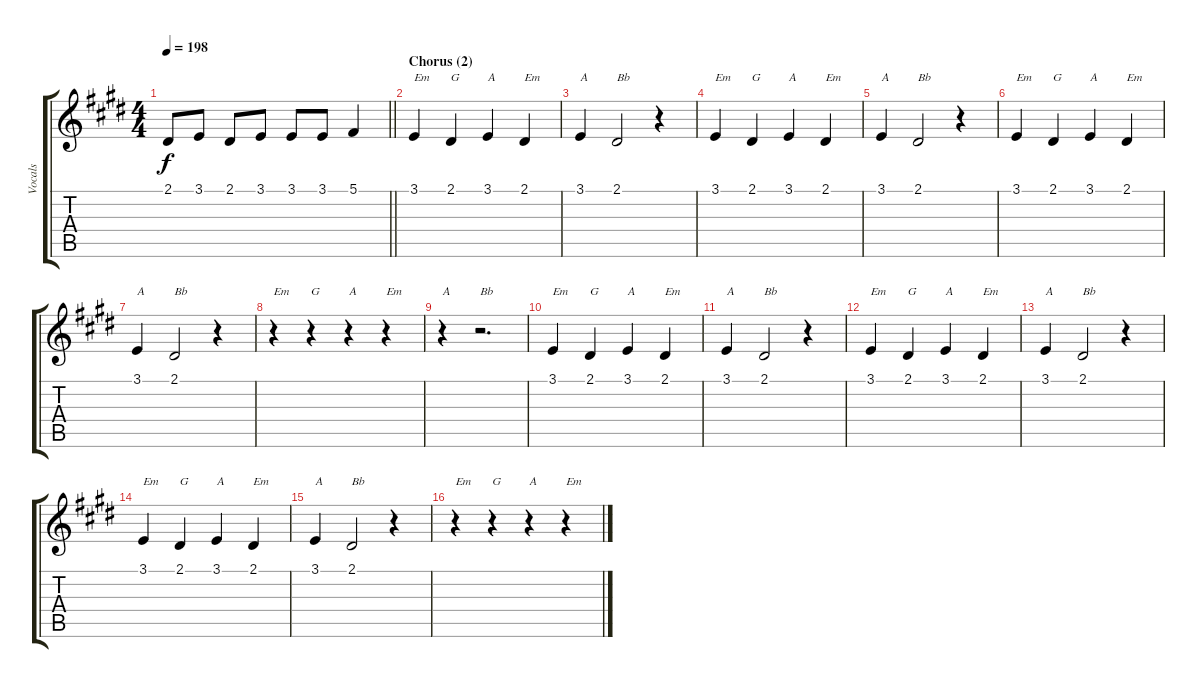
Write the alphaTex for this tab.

\track ("Vocals" "Vocals") {instrument sopranosax}
\staff {score tabs}
\tuning (Db4 Ab3 E3 B2 Gb2 Db2) {hide}
\ts (4 4)
\tempo 198
\clef g2
\barLineRight lightlight
\ks c#minor
2.1.8{dy f} 3.1.8 2.1.8 3.1.8 3.1.8 3.1.8 5.1.4 |
\section ("" "Chorus (2)")
3.1.4{txt "Em"} 2.1.4{txt "G"} 3.1.4{txt "A"} 2.1.4{txt "Em"} |
3.1.4{txt "A"} 2.1.2{txt "Bb"} r.4 |
3.1.4{txt "Em"} 2.1.4{txt "G"} 3.1.4{txt "A"} 2.1.4{txt "Em"} |
3.1.4{txt "A"} 2.1.2{txt "Bb"} r.4 |
3.1.4{txt "Em"} 2.1.4{txt "G"} 3.1.4{txt "A"} 2.1.4{txt "Em"} |
3.1.4{txt "A"} 2.1.2{txt "Bb"} r.4 |
r.4{txt "Em"} r.4{txt "G"} r.4{txt "A"} r.4{txt "Em"} |
r.4{txt "A"} r.2{d txt "Bb"} |
3.1.4{txt "Em"} 2.1.4{txt "G"} 3.1.4{txt "A"} 2.1.4{txt "Em"} |
3.1.4{txt "A"} 2.1.2{txt "Bb"} r.4 |
3.1.4{txt "Em"} 2.1.4{txt "G"} 3.1.4{txt "A"} 2.1.4{txt "Em"} |
3.1.4{txt "A"} 2.1.2{txt "Bb"} r.4 |
3.1.4{txt "Em"} 2.1.4{txt "G"} 3.1.4{txt "A"} 2.1.4{txt "Em"} |
3.1.4{txt "A"} 2.1.2{txt "Bb"} r.4 |
r.4{txt "Em"} r.4{txt "G"} r.4{txt "A"} r.4{txt "Em"}
